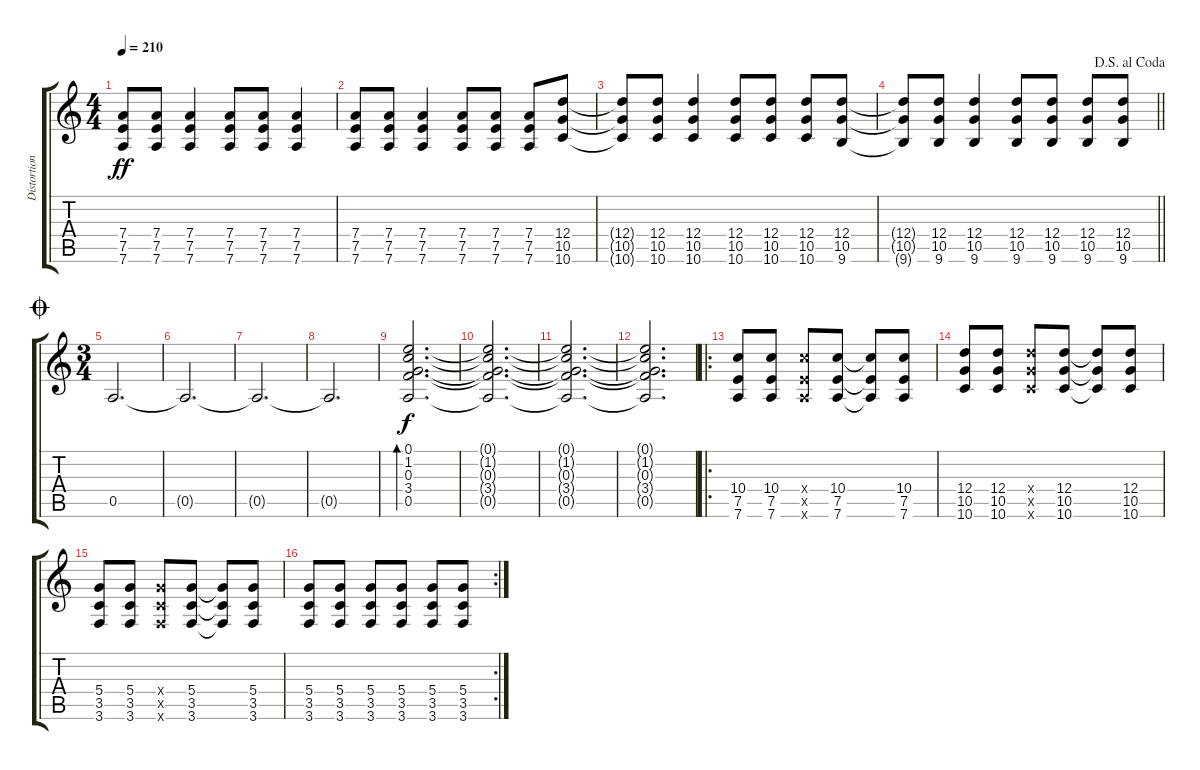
\track ("Distortion Guitar 2" "Distortion") {instrument distortionguitar}
\staff {score tabs}
\tuning (E4 B3 G3 D3 A2 D2) {hide}
\ts (4 4)
\tempo 210
\clef g2
\ks c
(7.4{t} 7.5{t} 7.6{t}).8{dy ff} (7.4 7.5 7.6).8 (7.4 7.5 7.6).4 (7.4 7.5 7.6).8 (7.4 7.5 7.6).8 (7.4 7.5 7.6).4 |
(7.4 7.5 7.6).8 (7.4 7.5 7.6).8 (7.4 7.5 7.6).4 (7.4 7.5 7.6).8 (7.4 7.5 7.6).8 (7.4 7.5 7.6).8 (12.4 10.5 10.6).8 |
(12.4{t} 10.5{t} 10.6{t}).8 (12.4 10.5 10.6).8 (12.4 10.5 10.6).4 (12.4 10.5 10.6).8 (12.4 10.5 10.6).8 (12.4 10.5 10.6).8 (12.4 10.5 9.6).8 |
\jump dalsegnoalcoda
\barLineRight lightlight
(12.4{t} 10.5{t} 9.6{t}).8 (12.4 10.5 9.6).8 (12.4 10.5 9.6).4 (12.4 10.5 9.6).8 (12.4 10.5 9.6).8 (12.4 10.5 9.6).8 (12.4 10.5 9.6).8 |
\ts (3 4)
\jump coda
0.5.2{d} |
0.5{t}.2{d} |
0.5{t}.2{d} |
0.5{t}.2{d} |
(0.1 1.2 0.3 3.4 0.5).2{d bd 30 dy f} |
(0.1{t} 1.2{t} 0.3{t} 3.4{t} 0.5{t}).2{d} |
(0.1{t} 1.2{t} 0.3{t} 3.4{t} 0.5{t}).2{d} |
(0.1{t} 1.2{t} 0.3{t} 3.4{t} 0.5{t}).2{d} |
\ro
(10.4 7.5 7.6).8 (10.4 7.5 7.6).8 (10.4{x} 7.5{x} 7.6{x}).8 (10.4 7.5 7.6).8 (10.4{t} 7.5{t} 7.6{t}).8 (10.4 7.5 7.6).8 |
(12.4 10.5 10.6).8 (12.4 10.5 10.6).8 (12.4{x} 10.5{x} 10.6{x}).8 (12.4 10.5 10.6).8 (12.4{t} 10.5{t} 10.6{t}).8 (12.4 10.5 10.6).8 |
(5.4 3.5 3.6).8 (5.4 3.5 3.6).8 (5.4{x} 3.5{x} 3.6{x}).8 (5.4 3.5 3.6).8 (5.4{t} 3.5{t} 3.6{t}).8 (5.4 3.5 3.6).8 |
\rc 2
(5.4 3.5 3.6).8 (5.4 3.5 3.6).8 (5.4 3.5 3.6).8 (5.4 3.5 3.6).8 (5.4 3.5 3.6).8 (5.4 3.5 3.6).8
